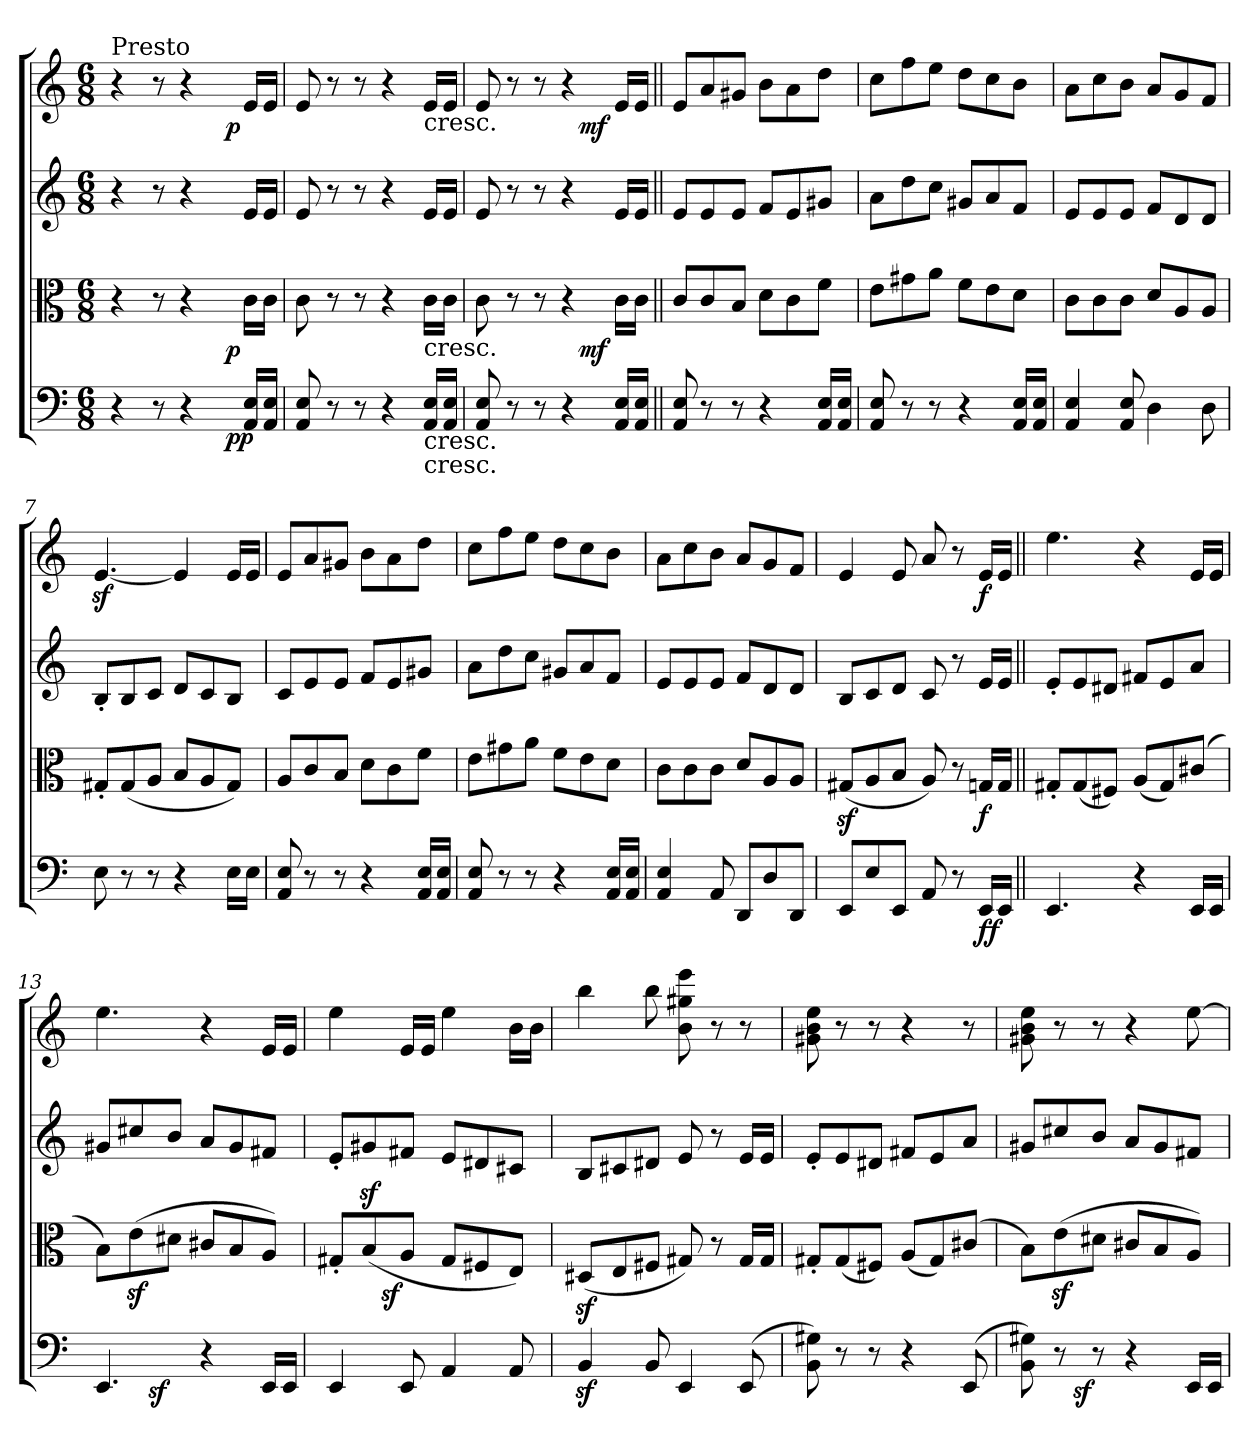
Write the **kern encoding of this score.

**kern	**dynam	**kern	**dynam	**kern	**kern	**dynam
*part4	*part4	*part3	*part3	*part2	*part1	*part1
*staff4	*staff4	*staff3	*staff3	*staff2	*staff1	*staff1
*clefF4	*	*clefC3	*	*clefG2	*clefG2	*
*M6/8	*	*M6/8	*	*M6/8	*M6/8	*
=1	=1	=1	=1	=1	=1	=1
*^	*	*^	*	*	*^	*
!	!	!	!	!	!	!	!LO:TX:a:t=Presto	!	!
4r	2ryy	.	4r	2ryy	.	4r	4r	2ryy	.
8r	.	.	8r	.	.	8r	8r	.	.
4r	.	.	4r	.	.	4r	4r	.	.
.	16ryy	.	.	16ryy	.	.	.	16ryy	.
!	!	!LO:DY:b	!	!	!	!	!	!	!
!	!	!LO:DY:n=1:b	!	!	!LO:DY:b	!	!	!	!LO:DY:b
.	8.ryy	p p	.	8.ryy	p	.	.	8.ryy	p
16AA/ 16E/LL	.	.	16c\LL	.	.	16e/LL	16e/LL	.	.
16AA/ 16E/JJ	.	.	16c\JJ	.	.	16e/JJ	16e/JJ	.	.
*v	*v	*	*	*	*	*	*v	*v	*
*	*	*v	*v	*	*	*	*
=2	=2	=2	=2	=2	=2	=2
8AA/ 8E/	.	8c\	.	8e/	8e/	.
8r	.	8r	.	8r	8r	.
8r	.	8r	.	8r	8r	.
4r	.	4r	.	4r	4r	.
!	!	!	!	!	!LO:TX:b:t=cresc.	!
!	!	!LO:TX:b:t=cresc.	!	!	!	!
!LO:TX:b:t=cresc.	!	!	!	!	!	!
!LO:TX:b:t=cresc.	!	!	!	!	!	!
16AA/ 16E/LL	.	16c\LL	.	16e/LL	16e/LL	.
16AA/ 16E/JJ	.	16c\JJ	.	16e/JJ	16e/JJ	.
=3	=3	=3	=3	=3	=3	=3
*^	*	*^	*	*	*^	*
8AA/ 8E/	4..ryy	.	8c\	4..ryy	.	8e/	8e/	4..ryy	.
8r	.	.	8r	.	.	8r	8r	.	.
8r	.	.	8r	.	.	8r	8r	.	.
4r	.	.	4r	.	.	4r	4r	.	.
!	!	!LO:DY:b	!	!	!	!	!	!	!
!	!	!LO:DY:n=1:b	!	!	!LO:DY:b	!	!	!	!LO:DY:b
.	4ryy	mf mf	.	4ryy	mf	.	.	4ryy	mf
16AA/ 16E/LL	.	.	16c\LL	.	.	16e/LL	16e/LL	.	.
16AA/ 16E/JJ	16ryy	.	16c\JJ	16ryy	.	16e/JJ	16e/JJ	16ryy	.
*v	*v	*	*	*	*	*	*v	*v	*
*	*	*v	*v	*	*	*	*
=4||	=4||	=4||	=4||	=4||	=4||	=4||
8AA/ 8E/	.	8c/L	.	8e/L	8e/L	.
8r	.	8c/	.	8e/	8a/	.
8r	.	8B/J	.	8e/J	8g#/J	.
4r	.	8d\L	.	8f/L	8b\L	.
.	.	8c\	.	8e/	8a\	.
16AA/ 16E/LL	.	8f\J	.	8g#/J	8dd\J	.
16AA/ 16E/JJ	.	.	.	.	.	.
=5	=5	=5	=5	=5	=5	=5
8AA/ 8E/	.	8e\L	.	8a\L	8cc\L	.
8r	.	8g#\	.	8dd\	8ff\	.
8r	.	8a\J	.	8cc\J	8ee\J	.
4r	.	8f\L	.	8g#/L	8dd\L	.
.	.	8e\	.	8a/	8cc\	.
16AA/ 16E/LL	.	8d\J	.	8f/J	8b\J	.
16AA/ 16E/JJ	.	.	.	.	.	.
=6	=6	=6	=6	=6	=6	=6
4AA/ 4E/	.	8c\L	.	8e/L	8a\L	.
.	.	8c\	.	8e/	8cc\	.
8AA/ 8E/	.	8c\J	.	8e/J	8b\J	.
4D\	.	8d/L	.	8f/L	8a/L	.
.	.	8A/	.	8d/	8g/	.
8D\	.	8A/J	.	8d/J	8f/J	.
=7	=7	=7	=7	=7	=7	=7
8E\	.	8G#'</L	.	8B'</L	[4.ez</	.
8r	.	(<8G#/	.	8B/	.	.
8r	.	8A/J	.	8c/J	.	.
4r	.	8B/L	.	8d/L	4e/]	.
.	.	8A/	.	8c/	.	.
16E\LL	.	8G#/J)	.	8B/J	16e/LL	.
16E\JJ	.	.	.	.	16e/JJ	.
=8	=8	=8	=8	=8	=8	=8
8AA/ 8E/	.	8A/L	.	8c/L	8e/L	.
8r	.	8c/	.	8e/	8a/	.
8r	.	8B/J	.	8e/J	8g#/J	.
4r	.	8d\L	.	8f/L	8b\L	.
.	.	8c\	.	8e/	8a\	.
16AA/ 16E/LL	.	8f\J	.	8g#/J	8dd\J	.
16AA/ 16E/JJ	.	.	.	.	.	.
=9	=9	=9	=9	=9	=9	=9
8AA/ 8E/	.	8e\L	.	8a\L	8cc\L	.
8r	.	8g#\	.	8dd\	8ff\	.
8r	.	8a\J	.	8cc\J	8ee\J	.
4r	.	8f\L	.	8g#/L	8dd\L	.
.	.	8e\	.	8a/	8cc\	.
16AA/ 16E/LL	.	8d\J	.	8f/J	8b\J	.
16AA/ 16E/JJ	.	.	.	.	.	.
!!LO:LB:g=z
=10	=10	=10	=10	=10	=10	=10
4AA/ 4E/	.	8c\L	.	8e/L	8a\L	.
.	.	8c\	.	8e/	8cc\	.
8AA/	.	8c\J	.	8e/J	8b\J	.
8DD/L	.	8d/L	.	8f/L	8a/L	.
8D/	.	8A/	.	8d/	8g/	.
8DD/J	.	8A/J	.	8d/J	8f/J	.
=11	=11	=11	=11	=11	=11	=11
8EE/L	.	(<8G#z</L	.	8B/L	4e/	.
8E/	.	8A/	.	8c/	.	.
8EE/J	.	8B/J	.	8d/J	8e/	.
8AA/	.	8A/)	.	8c/	8a/	.
8r	.	8r	.	8r	8r	.
!	!LO:DY:b	!	!	!	!	!
!	!LO:DY:n=1:b	!	!LO:DY:b	!	!	!LO:DY:b
16EE/LL	f f	16Gn/LL	f	16e/LL	16e/LL	f
16EE/JJ	.	16G/JJ	.	16e/JJ	16e/JJ	.
=12||	=12||	=12||	=12||	=12||	=12||	=12||
4.EE/	.	8G#'</L	.	8e'</L	4.ee\	.
.	.	(<8G#/	.	8e/	.	.
.	.	8F#/J)	.	8d#/J	.	.
4r	.	(<8A/L	.	8f#/L	4r	.
.	.	8G#/)	.	8e/	.	.
16EE/LL	.	(<8c#/J	.	8a/J	16e/LL	.
16EE/JJ	.	.	.	.	16e/JJ	.
=13	=13	=13	=13	=13	=13	=13
*^	*	*	*	*	*	*
4.EE/	8.ryy	.	8B\L)	.	8g#/L	4.ee\	.
.	.	.	(>8ez<\	.	8cc#/	.	.
!	!	!LO:DY:b	!	!	!	!	!
.	2ryy	sf	.	.	.	.	.
.	.	.	8d#\J	.	8b/J	.	.
4r	.	.	8c#/L	.	8a/L	4r	.
.	.	.	8B/	.	8g#/	.	.
16EE/LL	.	.	8A/J)	.	8f#/J	16e/LL	.
16EE/JJ	16ryy	.	.	.	.	16e/JJ	.
*v	*v	*	*	*	*	*	*
=14	=14	=14	=14	=14	=14	=14
*	*	*^	*	*	*	*
4EE/	.	8G#'</L	8.ryy	.	8e'</L	4ee\	.
.	.	(<8Bz>/	.	.	8g#/	.	.
!	!	!	!	!LO:DY:b	!	!	!
.	.	.	2ryy	sf	.	.	.
8EE/	.	8A/J	.	.	8f#/J	16e/LL	.
.	.	.	.	.	.	16e/JJ	.
4AA/	.	8G#/L	.	.	8e/L	4ee\	.
.	.	8F#/	.	.	8d#/	.	.
8AA/	.	8E/J)	.	.	8c#/J	16b\LL	.
.	.	.	16ryy	.	.	16b\JJ	.
*	*	*v	*v	*	*	*	*
=15	=15	=15	=15	=15	=15	=15
4BBz>/	.	(<8D#z>/L	.	8B/L	4bb\	.
.	.	8E/	.	8c#/	.	.
8BB/	.	8F#/J	.	8d#/J	8bb\	.
4EE/	.	8G#/)	.	8e/	8b\ 8gg#\ 8eee\	.
.	.	8r	.	8r	8r	.
(<8EE/	.	16G#/LL	.	16e/LL	8r	.
.	.	16G#/JJ	.	16e/JJ	.	.
=16	=16	=16	=16	=16	=16	=16
8BB\ 8G#\)	.	8G#'</L	.	8e'</L	8g#\ 8b\ 8ee\	.
8r	.	(<8G#/	.	8e/	8r	.
8r	.	8F#/J)	.	8d#/J	8r	.
4r	.	(<8A/L	.	8f#/L	4r	.
.	.	8G#/)	.	8e/	.	.
(<8EE/	.	(<8c#/J	.	8a/J	8r	.
=17	=17	=17	=17	=17	=17	=17
*^	*	*	*	*	*	*
8BB\ 8G#\)	8.ryy	.	8B\L)	.	8g#/L	8g#\ 8b\ 8ee\	.
8r	.	.	(>8ez<\	.	8cc#/	8r	.
!	!	!LO:DY:b	!	!	!	!	!
.	2ryy	sf	.	.	.	.	.
8r	.	.	8d#\J	.	8b/J	8r	.
4r	.	.	8c#/L	.	8a/L	4r	.
.	.	.	8B/	.	8g#/	.	.
16EE/LL	.	.	8A/J)	.	8f#/J	[8ee\	.
16EE/JJ	16ryy	.	.	.	.	.	.
*v	*v	*	*	*	*	*	*
=	=	=	=	=	=	=
*-	*-	*-	*-	*-	*-	*-
